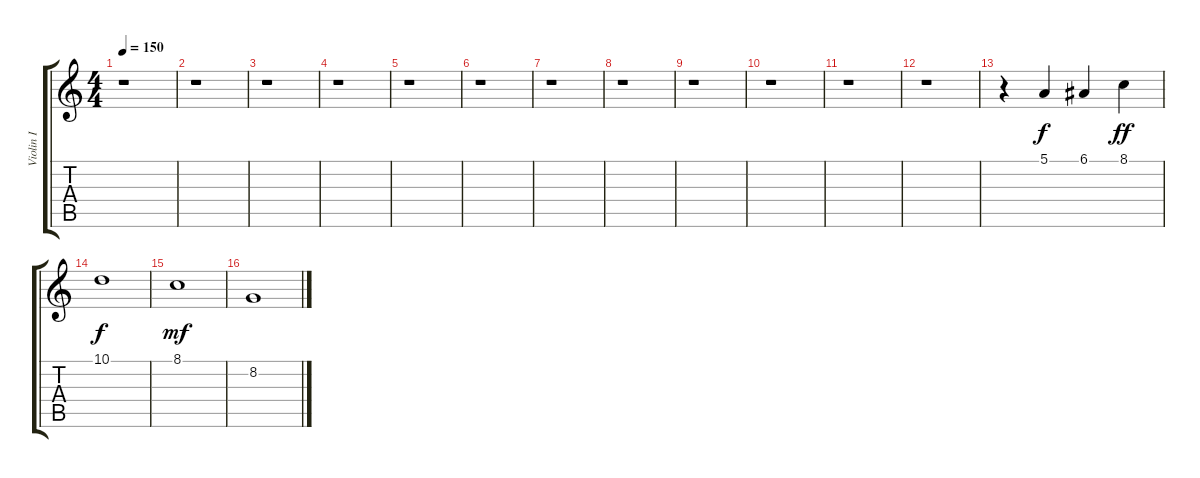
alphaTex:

\track ("Violin I  " "Violin I  ") {instrument stringensemble1}
\staff {score tabs}
\tuning (E4 B3 G3 D3 A2 E2) {hide}
\ts (4 4)
\tempo 150
\clef g2
\ks c
r.1{dy f} |
r.1 |
r.1 |
r.1 |
r.1 |
r.1 |
r.1 |
r.1 |
r.1 |
r.1 |
r.1 |
r.1 |
r.4 5.1.4{volume 13} 6.1.4 8.1.4{dy ff} |
10.1.1{dy f} |
8.1.1{dy mf} |
8.2.1
